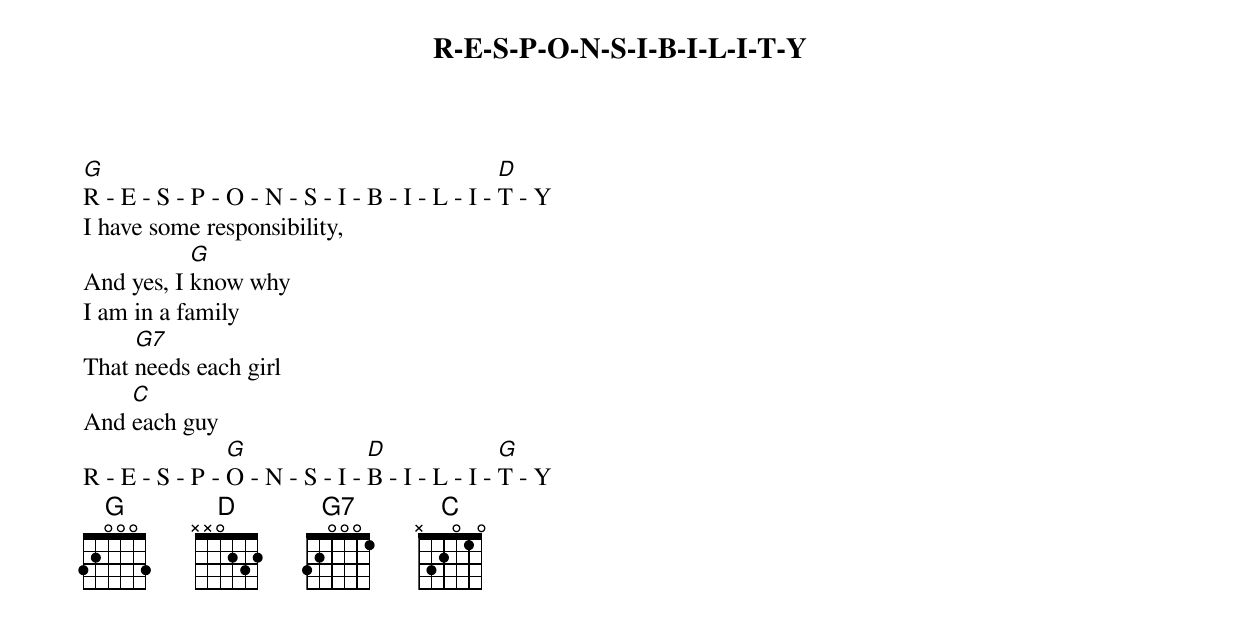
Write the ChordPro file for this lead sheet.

{title: R-E-S-P-O-N-S-I-B-I-L-I-T-Y}


[G]R - E - S - P - O - N - S - I - B - I - L - I - [D]T - Y
I have some responsibility,
And yes, I [G]know why
I am in a family
That [G7]needs each girl
And [C]each guy
R - E - S - P - [G]O - N - S - I - [D]B - I - L - I - [G]T - Y
